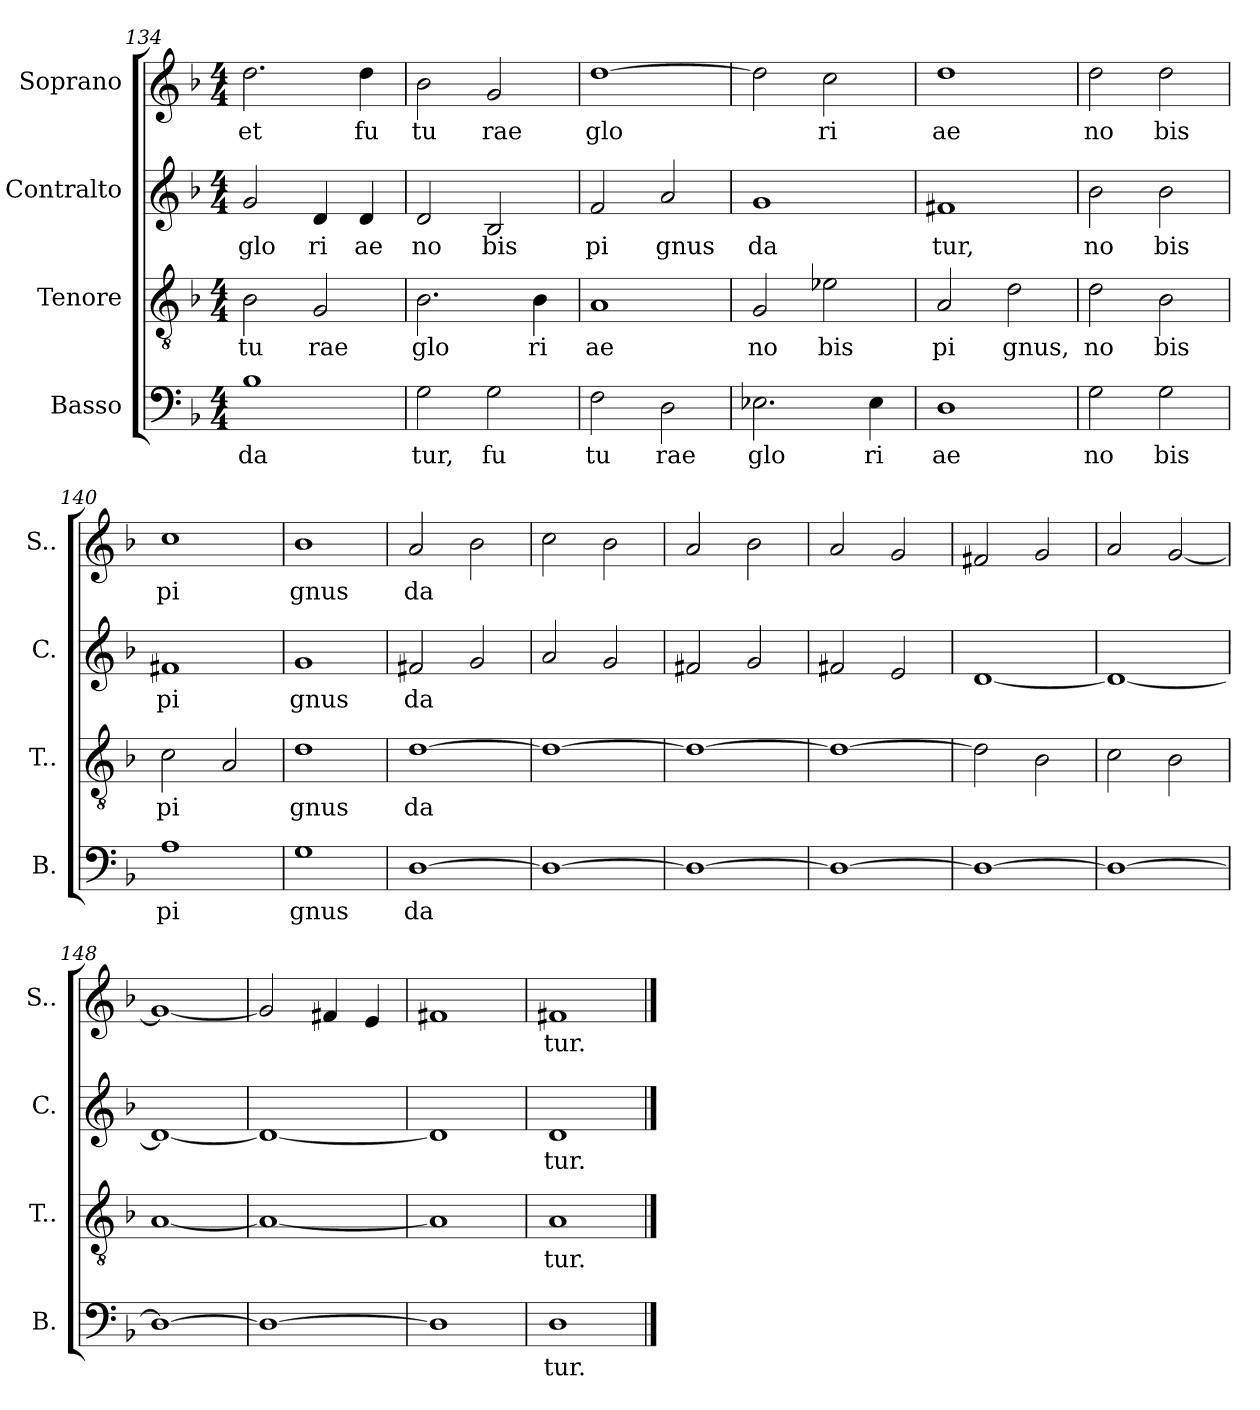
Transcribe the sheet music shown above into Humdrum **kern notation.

**kern	**text	**kern	**text	**kern	**text	**kern	**text
*part4	*part4	*part3	*part3	*part2	*part2	*part1	*part1
*staff4	*staff4	*staff3	*staff3	*staff2	*staff2	*staff1	*staff1
*I"Basso	*	*I"Tenore	*	*I"Contralto	*	*I"Soprano	*
*I'B.	*	*I'T..	*	*I'C.	*	*I'S..	*
*clefF4	*	*clefGv2	*	*clefG2	*	*clefG2	*
*k[b-]	*	*k[b-]	*	*k[b-]	*	*k[b-]	*
*M4/4	*	*M4/4	*	*M4/4	*	*M4/4	*
=134	=134	=134	=134	=134	=134	=134	=134
!	!LO:LY:b	!	!LO:LY:b	!	!LO:LY:b	!	!LO:LY:b
1B-	da	2B-\	tu	2g/	glo	2.dd\	et
!	!	!	!LO:LY:b	!	!LO:LY:b	!	!
.	.	2G/	rae	4d/	ri	.	.
!	!	!	!	!	!LO:LY:b	!	!LO:LY:b
.	.	.	.	4d/	ae	4dd\	fu
=135	=135	=135	=135	=135	=135	=135	=135
!	!LO:LY:b	!	!LO:LY:b	!	!LO:LY:b	!	!LO:LY:b
2G\	tur,	2.B-\	glo	2d/	no	2b-\	tu
!	!LO:LY:b	!	!	!	!LO:LY:b	!	!LO:LY:b
2G\	fu	.	.	2B-/	bis	2g/	rae
!	!	!	!LO:LY:b	!	!	!	!
.	.	4B-\	ri	.	.	.	.
=136	=136	=136	=136	=136	=136	=136	=136
!	!LO:LY:b	!	!LO:LY:b	!	!LO:LY:b	!	!LO:LY:b
2F\	tu	1A	ae	2f/	pi	[1dd	glo
!	!LO:LY:b	!	!	!	!LO:LY:b	!	!
2D\	rae	.	.	2a/	gnus	.	.
=137	=137	=137	=137	=137	=137	=137	=137
!	!LO:LY:b	!	!LO:LY:b	!	!LO:LY:b	!	!
2.E-X\	glo	2G/	no	1g	da	2dd\]	.
!	!	!	!LO:LY:b	!	!	!	!LO:LY:b
.	.	2e-X\	bis	.	.	2cc\	ri
!	!LO:LY:b	!	!	!	!	!	!
4E-\	ri	.	.	.	.	.	.
=138	=138	=138	=138	=138	=138	=138	=138
!	!LO:LY:b	!	!LO:LY:b	!	!LO:LY:b	!	!LO:LY:b
1D	ae	2A/	pi	1f#X	tur,	1dd	ae
!	!	!	!LO:LY:b	!	!	!	!
.	.	2d\	gnus,	.	.	.	.
!!LO:PB:g=z
=139	=139	=139	=139	=139	=139	=139	=139
!	!LO:LY:b	!	!LO:LY:b	!	!LO:LY:b	!	!LO:LY:b
2G\	no	2d\	no	2b-\	no	2dd\	no
!	!LO:LY:b	!	!LO:LY:b	!	!LO:LY:b	!	!LO:LY:b
2G\	bis	2B-\	bis	2b-\	bis	2dd\	bis
=140	=140	=140	=140	=140	=140	=140	=140
!	!LO:LY:b	!	!LO:LY:b	!	!LO:LY:b	!	!LO:LY:b
1A	pi	2c\	pi	1f#X	pi	1cc	pi
.	.	2A/	.	.	.	.	.
=141	=141	=141	=141	=141	=141	=141	=141
!	!LO:LY:b	!	!LO:LY:b	!	!LO:LY:b	!	!LO:LY:b
1G	gnus	1d	gnus	1g	gnus	1b-	gnus
=142	=142	=142	=142	=142	=142	=142	=142
!	!LO:LY:b	!	!LO:LY:b	!	!LO:LY:b	!	!LO:LY:b
[1D	da	[1d	da	2f#X/	da	2a/	da
.	.	.	.	2g/	.	2b-\	.
=143	=143	=143	=143	=143	=143	=143	=143
1D_	.	1d_	.	2a/	.	2cc\	.
.	.	.	.	2g/	.	2b-\	.
=144	=144	=144	=144	=144	=144	=144	=144
1D_	.	1d_	.	2f#X/	.	2a/	.
.	.	.	.	2g/	.	2b-\	.
=145	=145	=145	=145	=145	=145	=145	=145
1D_	.	1d_	.	2f#X/	.	2a/	.
.	.	.	.	2e/	.	2g/	.
=146	=146	=146	=146	=146	=146	=146	=146
1D_	.	2d\]	.	[1d	.	2f#X/	.
.	.	2B-\	.	.	.	2g/	.
=147	=147	=147	=147	=147	=147	=147	=147
1D_	.	2c\	.	1d_	.	2a/	.
.	.	2B-\	.	.	.	[2g/	.
=148	=148	=148	=148	=148	=148	=148	=148
1D_	.	[1A	.	1d_	.	1g_	.
!!LO:LB:g=z
=149	=149	=149	=149	=149	=149	=149	=149
1D_	.	1A_	.	1d_	.	2g/]	.
.	.	.	.	.	.	4f#X/	.
.	.	.	.	.	.	4e/	.
=150	=150	=150	=150	=150	=150	=150	=150
1D]	.	1A]	.	1d]	.	1f#X	.
=151	=151	=151	=151	=151	=151	=151	=151
!	!LO:LY:b	!	!LO:LY:b	!	!LO:LY:b	!	!LO:LY:b
1D	tur.	1A	tur.	1d	tur.	1f#X	tur.
==	==	==	==	==	==	==	==
*-	*-	*-	*-	*-	*-	*-	*-
